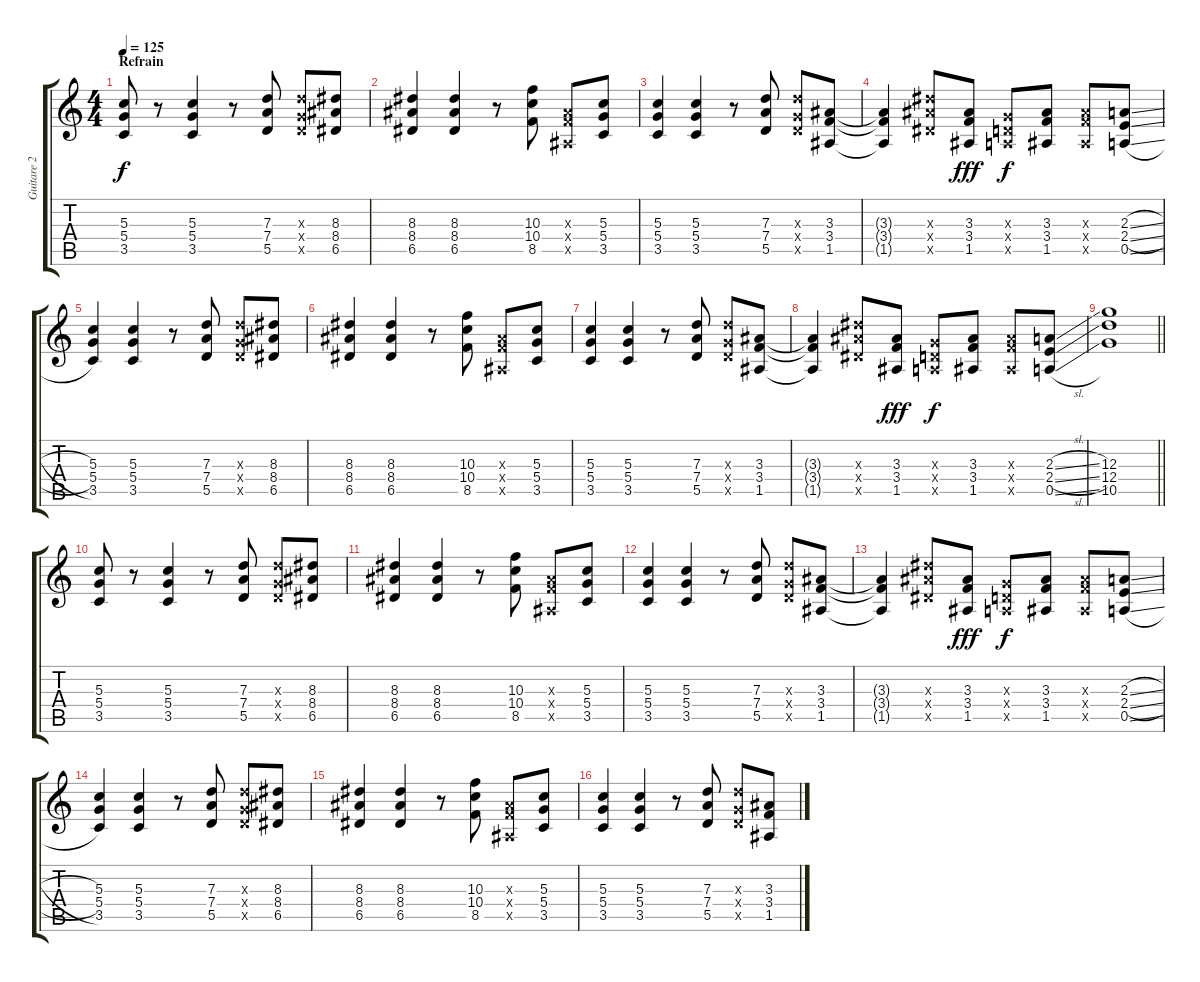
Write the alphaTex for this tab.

\track ("Guitare 2" "Guitare 2") {instrument overdrivenguitar}
\staff {score tabs}
\tuning (E4 B3 G3 D3 A2 E2) {hide}
\ts (4 4)
\section ("" "Refrain")
\tempo 125
\clef g2
\ks c
(5.3 5.4 3.5).8{dy f} r.8 (5.3 5.4 3.5).4 r.8 (7.3 7.4 5.5).8 (7.3{x} 5.4{x} 5.5{x}).8 (8.3 8.4 6.5).8 |
(8.3 8.4 6.5).4 (8.3 8.4 6.5).4 r.8 (10.3 10.4 8.5).8 (3.3{x} 3.4{x} 1.5{x}).8 (5.3 5.4 3.5).8 |
(5.3 5.4 3.5).4 (5.3 5.4 3.5).4 r.8 (7.3 7.4 5.5).8 (7.3{x} 5.4{x} 5.5{x}).8 (3.3 3.4 1.5).8 |
(3.3{t} 3.4{t} 1.5{t}).4 (8.3{x} 8.4{x} 6.5{x}).8 (3.3 3.4 1.5).8{dy fff} (0.3{x} 0.4{x} 0.5{x}).8{dy f} (3.3 3.4 1.5).8 (3.3{x} 3.4{x} 1.5{x}).8 (2.3{sl} 2.4{sl} 0.5{sl}).8 |
(5.3 5.4 3.5).4 (5.3 5.4 3.5).4 r.8 (7.3 7.4 5.5).8 (7.3{x} 5.4{x} 5.5{x}).8 (8.3 8.4 6.5).8 |
(8.3 8.4 6.5).4 (8.3 8.4 6.5).4 r.8 (10.3 10.4 8.5).8 (3.3{x} 3.4{x} 1.5{x}).8 (5.3 5.4 3.5).8 |
(5.3 5.4 3.5).4 (5.3 5.4 3.5).4 r.8 (7.3 7.4 5.5).8 (7.3{x} 5.4{x} 5.5{x}).8 (3.3 3.4 1.5).8 |
(3.3{t} 3.4{t} 1.5{t}).4 (8.3{x} 8.4{x} 6.5{x}).8 (3.3 3.4 1.5).8{dy fff} (0.3{x} 0.4{x} 0.5{x}).8{dy f} (3.3 3.4 1.5).8 (3.3{x} 3.4{x} 1.5{x}).8 (2.3{sl} 2.4{sl} 0.5{sl}).8 |
\barLineRight lightlight
(12.3 12.4 10.5).1 |
(5.3 5.4 3.5).8 r.8 (5.3 5.4 3.5).4 r.8 (7.3 7.4 5.5).8 (7.3{x} 5.4{x} 5.5{x}).8 (8.3 8.4 6.5).8 |
(8.3 8.4 6.5).4 (8.3 8.4 6.5).4 r.8 (10.3 10.4 8.5).8 (3.3{x} 3.4{x} 1.5{x}).8 (5.3 5.4 3.5).8 |
(5.3 5.4 3.5).4 (5.3 5.4 3.5).4 r.8 (7.3 7.4 5.5).8 (7.3{x} 5.4{x} 5.5{x}).8 (3.3 3.4 1.5).8 |
(3.3{t} 3.4{t} 1.5{t}).4 (8.3{x} 8.4{x} 6.5{x}).8 (3.3 3.4 1.5).8{dy fff} (0.3{x} 0.4{x} 0.5{x}).8{dy f} (3.3 3.4 1.5).8 (3.3{x} 3.4{x} 1.5{x}).8 (2.3{sl} 2.4{sl} 0.5{sl}).8 |
(5.3 5.4 3.5).4 (5.3 5.4 3.5).4 r.8 (7.3 7.4 5.5).8 (7.3{x} 5.4{x} 5.5{x}).8 (8.3 8.4 6.5).8 |
(8.3 8.4 6.5).4 (8.3 8.4 6.5).4 r.8 (10.3 10.4 8.5).8 (3.3{x} 3.4{x} 1.5{x}).8 (5.3 5.4 3.5).8 |
(5.3 5.4 3.5).4 (5.3 5.4 3.5).4 r.8 (7.3 7.4 5.5).8 (7.3{x} 5.4{x} 5.5{x}).8 (3.3 3.4 1.5).8
